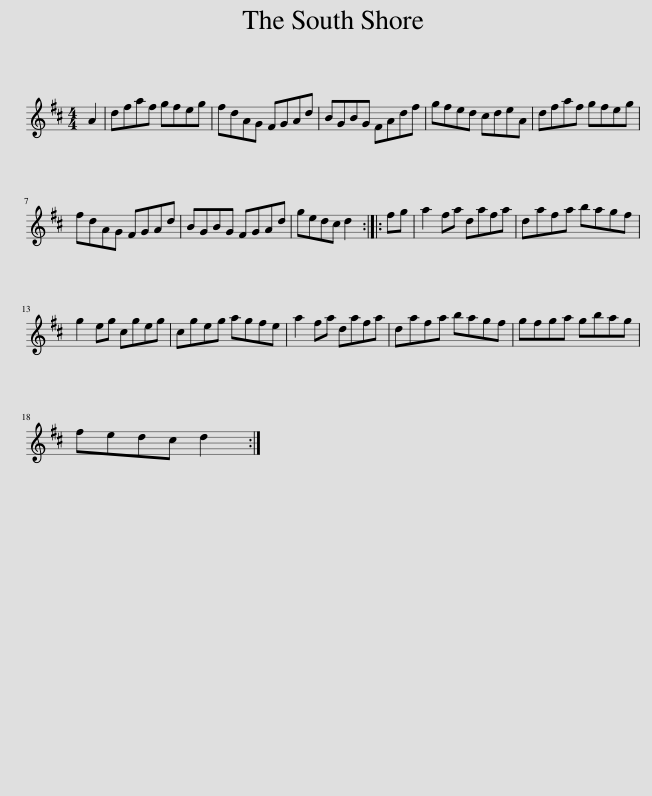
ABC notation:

X:1
L:1/8
M:4/4
I:linebreak $
K:D
V:1 treble
V:1
 A2 | dfaf gfeg | fdAG FGAd | BGBG FAdf | gfed cdeA | %5
 dfaf gfeg |$ fdAG FGAd | BGBG FGAd | gedc d2 :: fg | %10
 a2 fa dafa | dafa bagf |$ g2 eg cgeg | cgeg agfe | a2 fa dafa | %15
 dafa bagf | gfga gbag |$ fedc d2 :| %18
